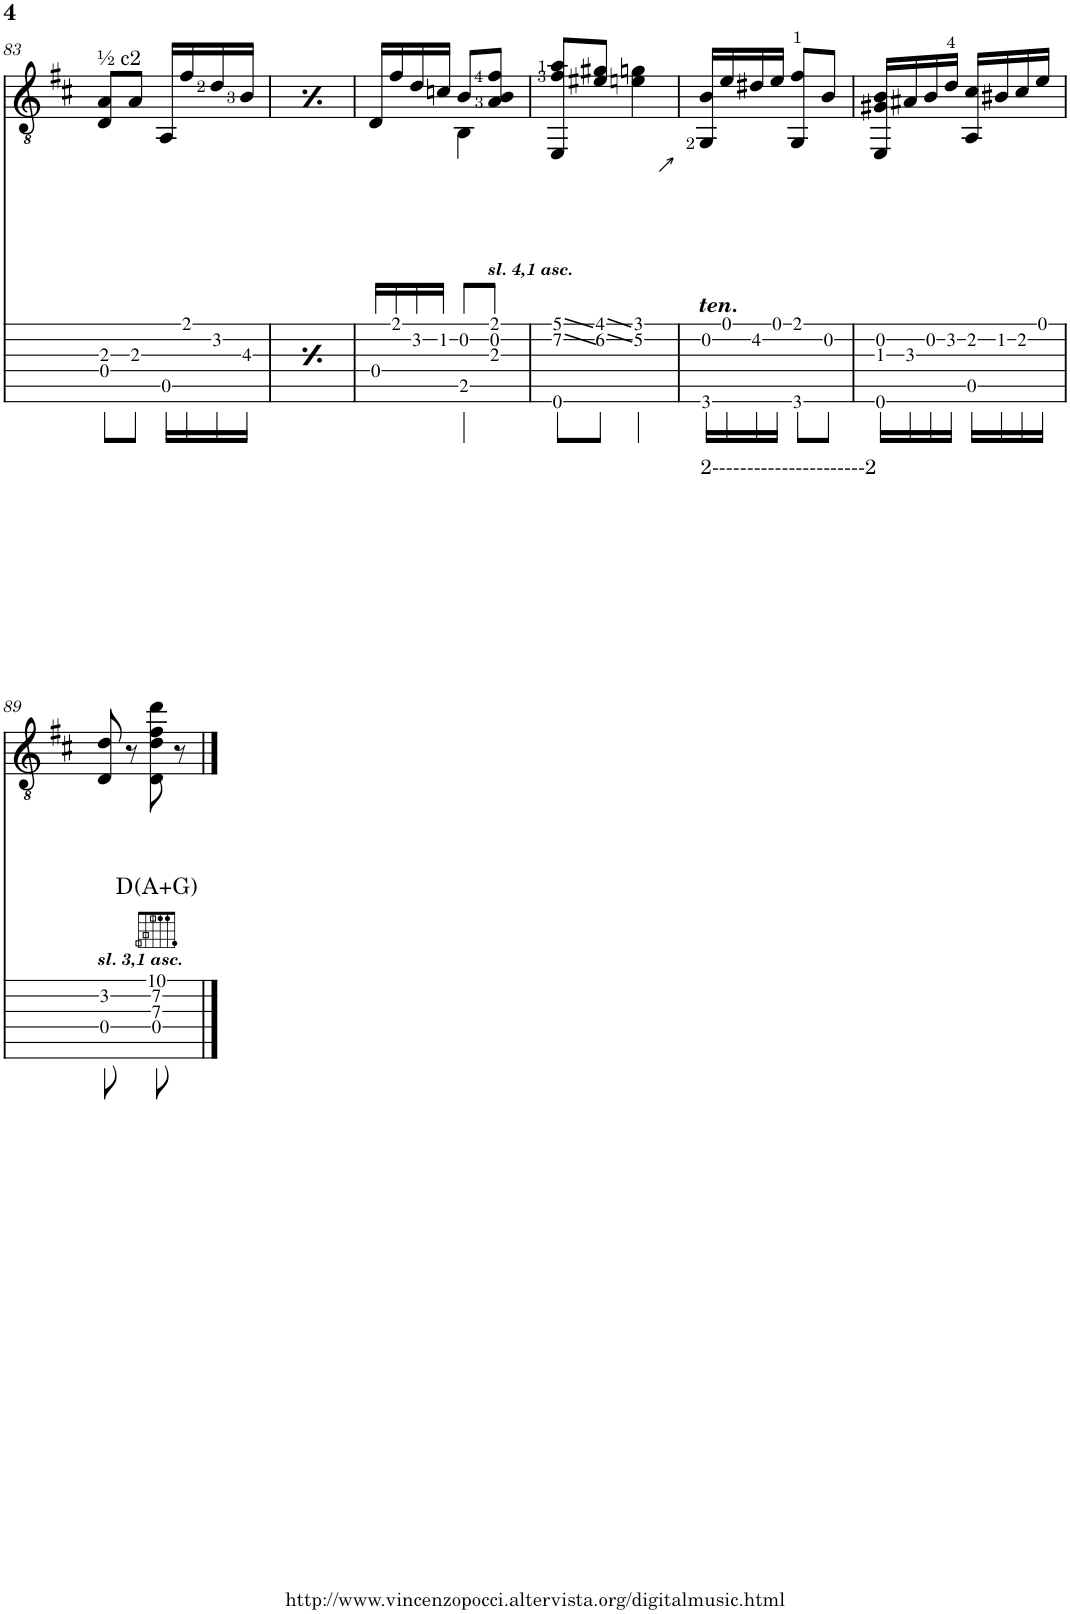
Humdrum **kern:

**kern	**harte	**kern
*part2	*part2	*part1
*staff2	*	*staff1
*I"Chitarra classica (Intavolatura)	*	*I"Classical Guitar
!!LO:PB:g=z
*clefGv2	*	*clefGv2
*k[f#c#]	*	*k[f#c#]
*M2/4	*	*M2/4
=83	=83	=83
!	!	!LO:TX:a:t=½ c2
8D\ 8A\L	.	8D/ 8A/L
8A\J	.	8A/J
16AA\LL	.	16AA/LL
16f#\	.	16f#/
16d\	.	16d/
16B\JJ	.	16B/JJ
=84	=84	=84
!	!	!LO:TX:a:t=½ c2
8D\ 8A\L	.	8D/ 8A/L
8A\J	.	8A/J
16AA\LL	.	16AA/LL
16f#\	.	16f#/
16d\	.	16d/
16B\JJ	.	16B/JJ
=85	=85	=85
*^	*	*^
16D/LL	4ryy	.	16D/LL	4ryy
16f#/	.	.	16f#/	.
16d/	.	.	16d/	.
16cn/JJ	.	.	16cn/JJ	.
8B/L	4BB\	.	8B/L	4BB\
!LO:TX:a:Bi:t=sl. 4,1 asc.	!	!	!	!
8A/ 8B/ 8f#/J	.	.	8A/ 8B/ 8f#/J	.
*v	*v	*	*	*
*	*	*v	*v
=86	=86	=86
8EE\ 8f#\ 8a\L	.	8EE/ 8f#/ 8a/L
8e#X\ 8g#X\J	.	8e#X/ 8g#X/J
4en\ 4gn\	.	4en\ 4gn\
=87	=87	=87
!	!	!LO:TX:b:B:t=↗
!LO:TX:a:Bi:t=ten.	!	!
!LO:TX:b:t=2----------------------2	!	!
16GG\ 16B\LL	.	16GG/ 16B/LL
16e\	.	16e/
16d#X\	.	16d#X/
16e\JJ	.	16e/JJ
8GG\ 8f#\L	.	8GG/ 8f#/L
8B\J	.	8B/J
=88	=88	=88
16EE\ 16G#X\ 16B\LL	.	16EE/ 16G#X/ 16B/LL
16A#X\	.	16A#X/
16B\	.	16B/
16d\JJ	.	16d/JJ
16AA\ 16c#\LL	.	16AA/ 16c#/LL
16B#X\	.	16B#X/
16c#\	.	16c#/
16e\JJ	.	16e/JJ
!!LO:LB:g=z
=89	=89	=89
!LO:TX:a:Bi:t=sl. 3,1 asc.	!	!
8D\ 8d\	.	8D/ 8d/
8r	.	8r
8D\ 8d\ 8f#\ 8dd\	D:maj	8D\ 8d\ 8f#\ 8dd\
8r	.	8r
==	==	==
*-	*-	*-
